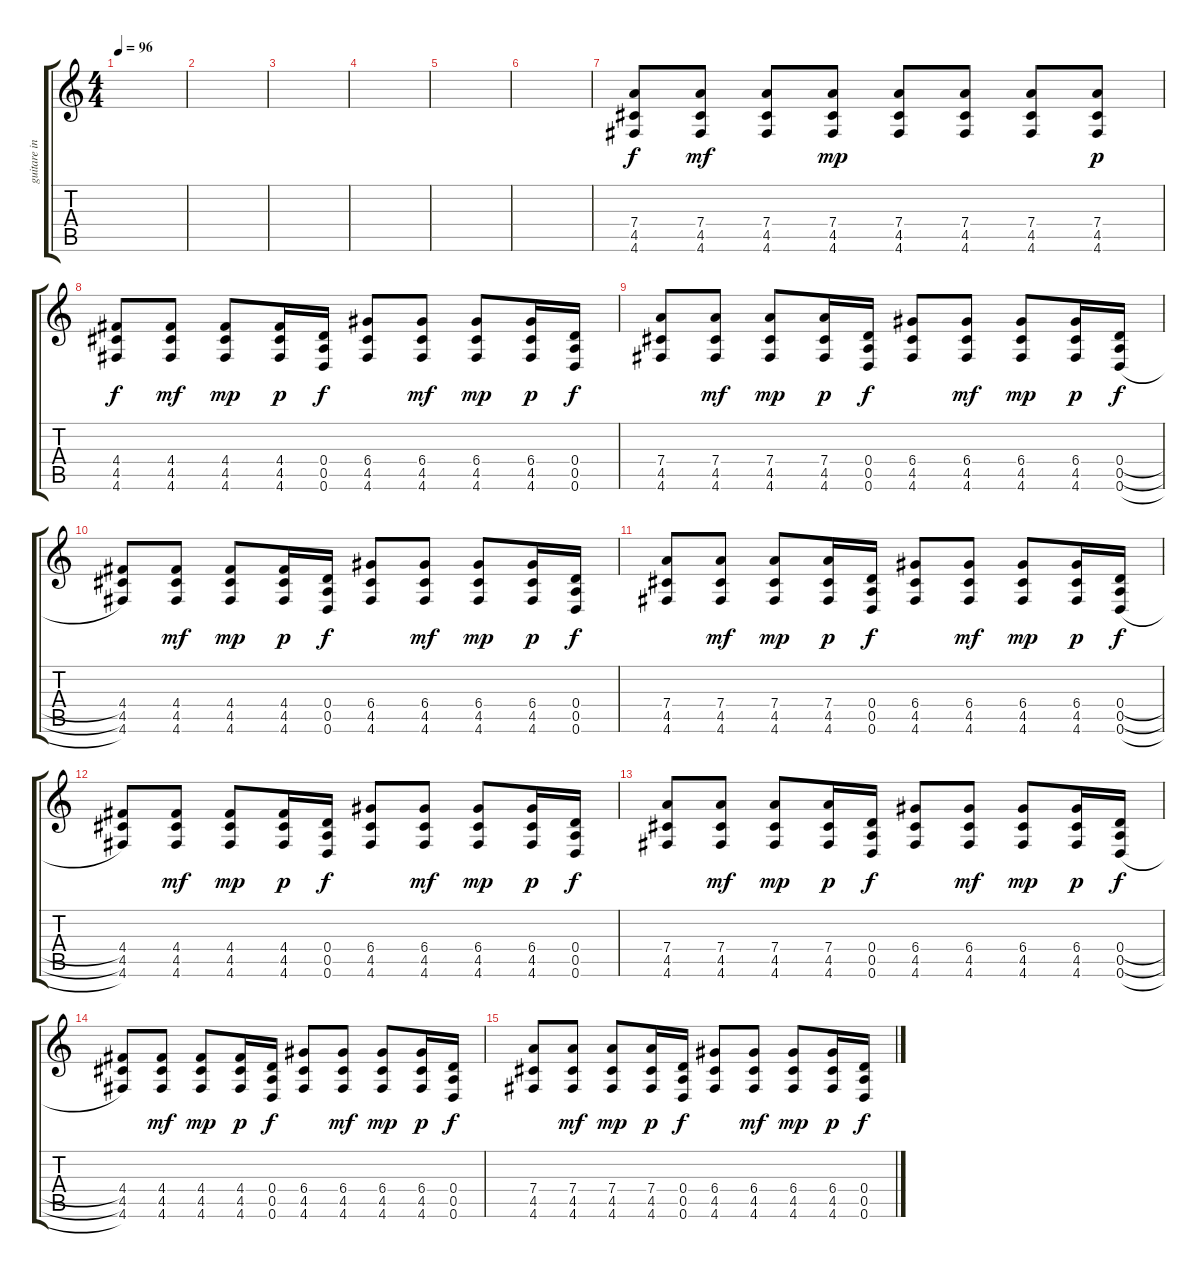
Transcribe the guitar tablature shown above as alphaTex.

\track ("guitare intro" "guitare in") {instrument distortionguitar}
\staff {score tabs}
\tuning (E4 B3 G3 D3 A2 D2) {hide}
\ts (4 4)
\tempo 96
\clef g2
\ks c
|
|
|
|
|
|
(7.4 4.5 4.6).8{volume 16} (7.4 4.5 4.6).8{dy mf} (7.4 4.5 4.6).8 (7.4 4.5 4.6).8{dy mp} (7.4 4.5 4.6).8 (7.4 4.5 4.6).8 (7.4 4.5 4.6).8 (7.4 4.5 4.6).8{dy p} |
(4.4 4.5 4.6).8{dy f volume 16} (4.4 4.5 4.6).8{dy mf balance 0} (4.4 4.5 4.6).8{dy mp balance 16} (4.4 4.5 4.6).16{dy p balance 0} (0.4 0.5 0.6).16{dy f volume 16 balance 8} (6.4 4.5 4.6).8 (6.4 4.5 4.6).8{dy mf balance 0} (6.4 4.5 4.6).8{dy mp balance 16} (6.4 4.5 4.6).16{dy p balance 0} (0.4 0.5 0.6).16{dy f volume 16 balance 8} |
(7.4 4.5 4.6).8 (7.4 4.5 4.6).8{dy mf balance 0} (7.4 4.5 4.6).8{dy mp balance 16} (7.4 4.5 4.6).16{dy p balance 0} (0.4 0.5 0.6).16{dy f volume 16 balance 8} (6.4 4.5 4.6).8 (6.4 4.5 4.6).8{dy mf balance 0} (6.4 4.5 4.6).8{dy mp balance 16} (6.4 4.5 4.6).16{dy p balance 0} (0.4{h} 0.5{h} 0.6{h}).16{dy f volume 16 balance 8} |
(4.4 4.5 4.6).8{volume 16} (4.4 4.5 4.6).8{dy mf balance 0} (4.4 4.5 4.6).8{dy mp balance 16} (4.4 4.5 4.6).16{dy p balance 0} (0.4 0.5 0.6).16{dy f volume 16 balance 8} (6.4 4.5 4.6).8 (6.4 4.5 4.6).8{dy mf balance 0} (6.4 4.5 4.6).8{dy mp balance 16} (6.4 4.5 4.6).16{dy p balance 0} (0.4 0.5 0.6).16{dy f volume 16 balance 8} |
(7.4 4.5 4.6).8 (7.4 4.5 4.6).8{dy mf balance 0} (7.4 4.5 4.6).8{dy mp balance 16} (7.4 4.5 4.6).16{dy p balance 0} (0.4 0.5 0.6).16{dy f volume 16 balance 8} (6.4 4.5 4.6).8 (6.4 4.5 4.6).8{dy mf balance 0} (6.4 4.5 4.6).8{dy mp balance 16} (6.4 4.5 4.6).16{dy p balance 0} (0.4{h} 0.5{h} 0.6{h}).16{dy f volume 16 balance 8} |
(4.4 4.5 4.6).8{volume 16} (4.4 4.5 4.6).8{dy mf balance 0} (4.4 4.5 4.6).8{dy mp balance 16} (4.4 4.5 4.6).16{dy p balance 0} (0.4 0.5 0.6).16{dy f volume 16 balance 8} (6.4 4.5 4.6).8 (6.4 4.5 4.6).8{dy mf balance 0} (6.4 4.5 4.6).8{dy mp balance 16} (6.4 4.5 4.6).16{dy p balance 0} (0.4 0.5 0.6).16{dy f volume 16 balance 8} |
(7.4 4.5 4.6).8 (7.4 4.5 4.6).8{dy mf balance 0} (7.4 4.5 4.6).8{dy mp balance 16} (7.4 4.5 4.6).16{dy p balance 0} (0.4 0.5 0.6).16{dy f volume 16 balance 8} (6.4 4.5 4.6).8 (6.4 4.5 4.6).8{dy mf balance 0} (6.4 4.5 4.6).8{dy mp balance 16} (6.4 4.5 4.6).16{dy p balance 0} (0.4{h} 0.5{h} 0.6{h}).16{dy f volume 16 balance 8} |
(4.4 4.5 4.6).8{volume 16} (4.4 4.5 4.6).8{dy mf balance 0} (4.4 4.5 4.6).8{dy mp balance 16} (4.4 4.5 4.6).16{dy p balance 0} (0.4 0.5 0.6).16{dy f volume 16 balance 8} (6.4 4.5 4.6).8 (6.4 4.5 4.6).8{dy mf balance 0} (6.4 4.5 4.6).8{dy mp balance 16} (6.4 4.5 4.6).16{dy p balance 0} (0.4 0.5 0.6).16{dy f volume 16 balance 8} |
(7.4 4.5 4.6).8 (7.4 4.5 4.6).8{dy mf balance 0} (7.4 4.5 4.6).8{dy mp balance 16} (7.4 4.5 4.6).16{dy p balance 0} (0.4 0.5 0.6).16{dy f volume 16 balance 8} (6.4 4.5 4.6).8 (6.4 4.5 4.6).8{dy mf balance 0} (6.4 4.5 4.6).8{dy mp balance 16} (6.4 4.5 4.6).16{dy p balance 0} (0.4 0.5 0.6).16{dy f volume 16 balance 8}
